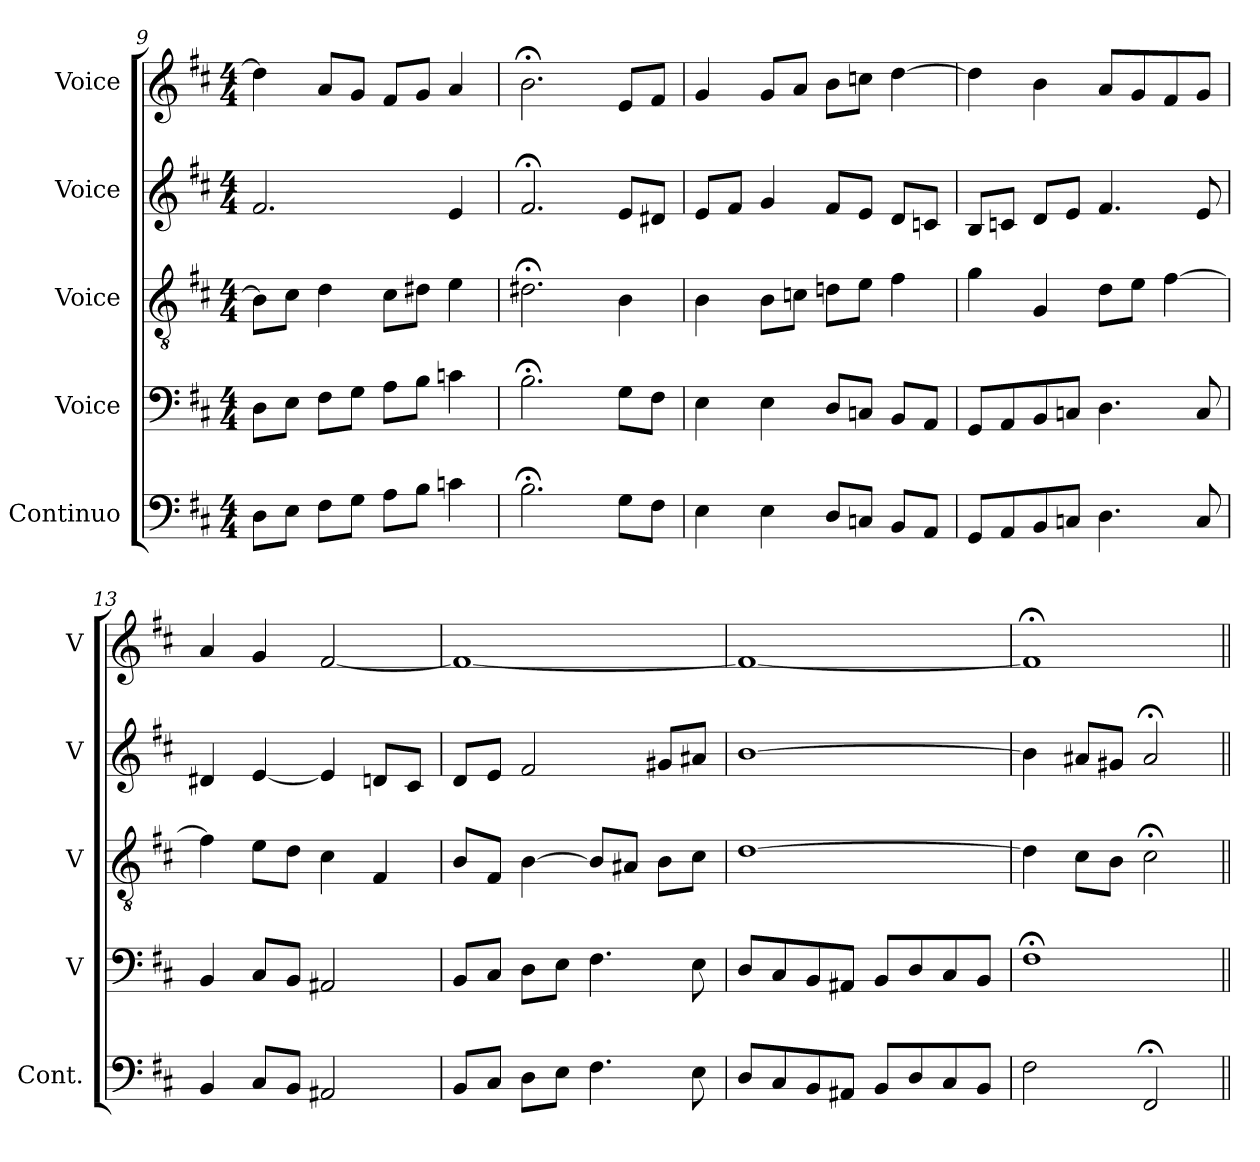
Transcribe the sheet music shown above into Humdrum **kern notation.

**kern	**kern	**kern	**kern	**kern
*part5	*part4	*part3	*part2	*part1
*staff5	*staff4	*staff3	*staff2	*staff1
*I"Continuo	*I"Voice	*I"Voice	*I"Voice	*I"Voice
*I'Cont.	*I'V	*I'V	*I'V	*I'V
*clefF4	*clefF4	*clefGv2	*clefG2	*clefG2
*ITrd7c12	*	*	*	*
*k[f#c#]	*k[f#c#]	*k[f#c#]	*k[f#c#]	*k[f#c#]
*M4/4	*M4/4	*M4/4	*M4/4	*M4/4
=9	=9	=9	=9	=9
8DD\L	8D\L	8B\L]	2.f#/	4dd\]
8EE\J	8E\J	8c#\J	.	.
8FF#\L	8F#\L	4d\	.	8a/L
8GG\J	8G\J	.	.	8g/J
8AA\L	8A\L	8c#\L	.	8f#/L
8BB\J	8B\J	8d#X\J	.	8g/J
4Cn\	4cn\	4e\	4e/	4a/
=10	=10	=10	=10	=10
2.BB;<\	2.B;<\	2.d#X;<\	2.f#;</	2.b;<\
8GG\L	8G\L	4B\	8e/L	8e/L
8FF#\J	8F#\J	.	8d#X/J	8f#/J
=11	=11	=11	=11	=11
4EE\	4E\	4B\	8e/L	4g/
.	.	.	8f#/J	.
4EE\	4E\	8B\L	4g/	8g/L
.	.	8cn\J	.	8a/J
8DD/L	8D/L	8dn\L	8f#/L	8b\L
8CCn/J	8Cn/J	8e\J	8e/J	8ccn\J
8BBB/L	8BB/L	4f#\	8d/L	[4dd\
8AAA/J	8AA/J	.	8cn/J	.
!!LO:PB:g=z
=12	=12	=12	=12	=12
8GGG/L	8GG/L	4g\	8B/L	4dd\]
8AAA/	8AA/	.	8cn/J	.
8BBB/	8BB/	4G/	8d/L	4b\
8CCn/J	8Cn/J	.	8e/J	.
4.DD\	4.D\	8d\L	4.f#/	8a/L
.	.	8e\J	.	8g/
.	.	[4f#\	.	8f#/
8CC/	8C/	.	8e/	8g/J
=13	=13	=13	=13	=13
4BBB/	4BB/	4f#\]	4d#X/	4a/
8CC#/L	8C#/L	8e\L	[4e/	4g/
8BBB/J	8BB/J	8d\J	.	.
2AAA#X/	2AA#X/	4c#\	4e/]	[2f#/
.	.	4F#/	8dn/L	.
.	.	.	8c#/J	.
=14	=14	=14	=14	=14
8BBB/L	8BB/L	8B/L	8d/L	1f#_
8CC#/J	8C#/J	8F#/J	8e/J	.
8DD\L	8D\L	[4B\	2f#/	.
8EE\J	8E\J	.	.	.
4.FF#\	4.F#\	8B/L]	.	.
.	.	8A#X/J	.	.
.	.	8B\L	8g#X/L	.
8EE\	8E\	8c#\J	8a#X/J	.
=15	=15	=15	=15	=15
8DD/L	8D/L	[1d	[1b	1f#_
8CC#/	8C#/	.	.	.
8BBB/	8BB/	.	.	.
8AAA#X/J	8AA#X/J	.	.	.
8BBB/L	8BB/L	.	.	.
8DD/	8D/	.	.	.
8CC#/	8C#/	.	.	.
8BBB/J	8BB/J	.	.	.
!!LO:LB:g=z
=16	=16	=16	=16	=16
2FF#\	1F#;<	4d\]	4b\]	1f#;<]
.	.	8c#\L	8a#X/L	.
.	.	8B\J	8g#X/J	.
2FFF#;</	.	2c#;<\	2a#;</	.
=||	=||	=||	=||	=||
*-	*-	*-	*-	*-
